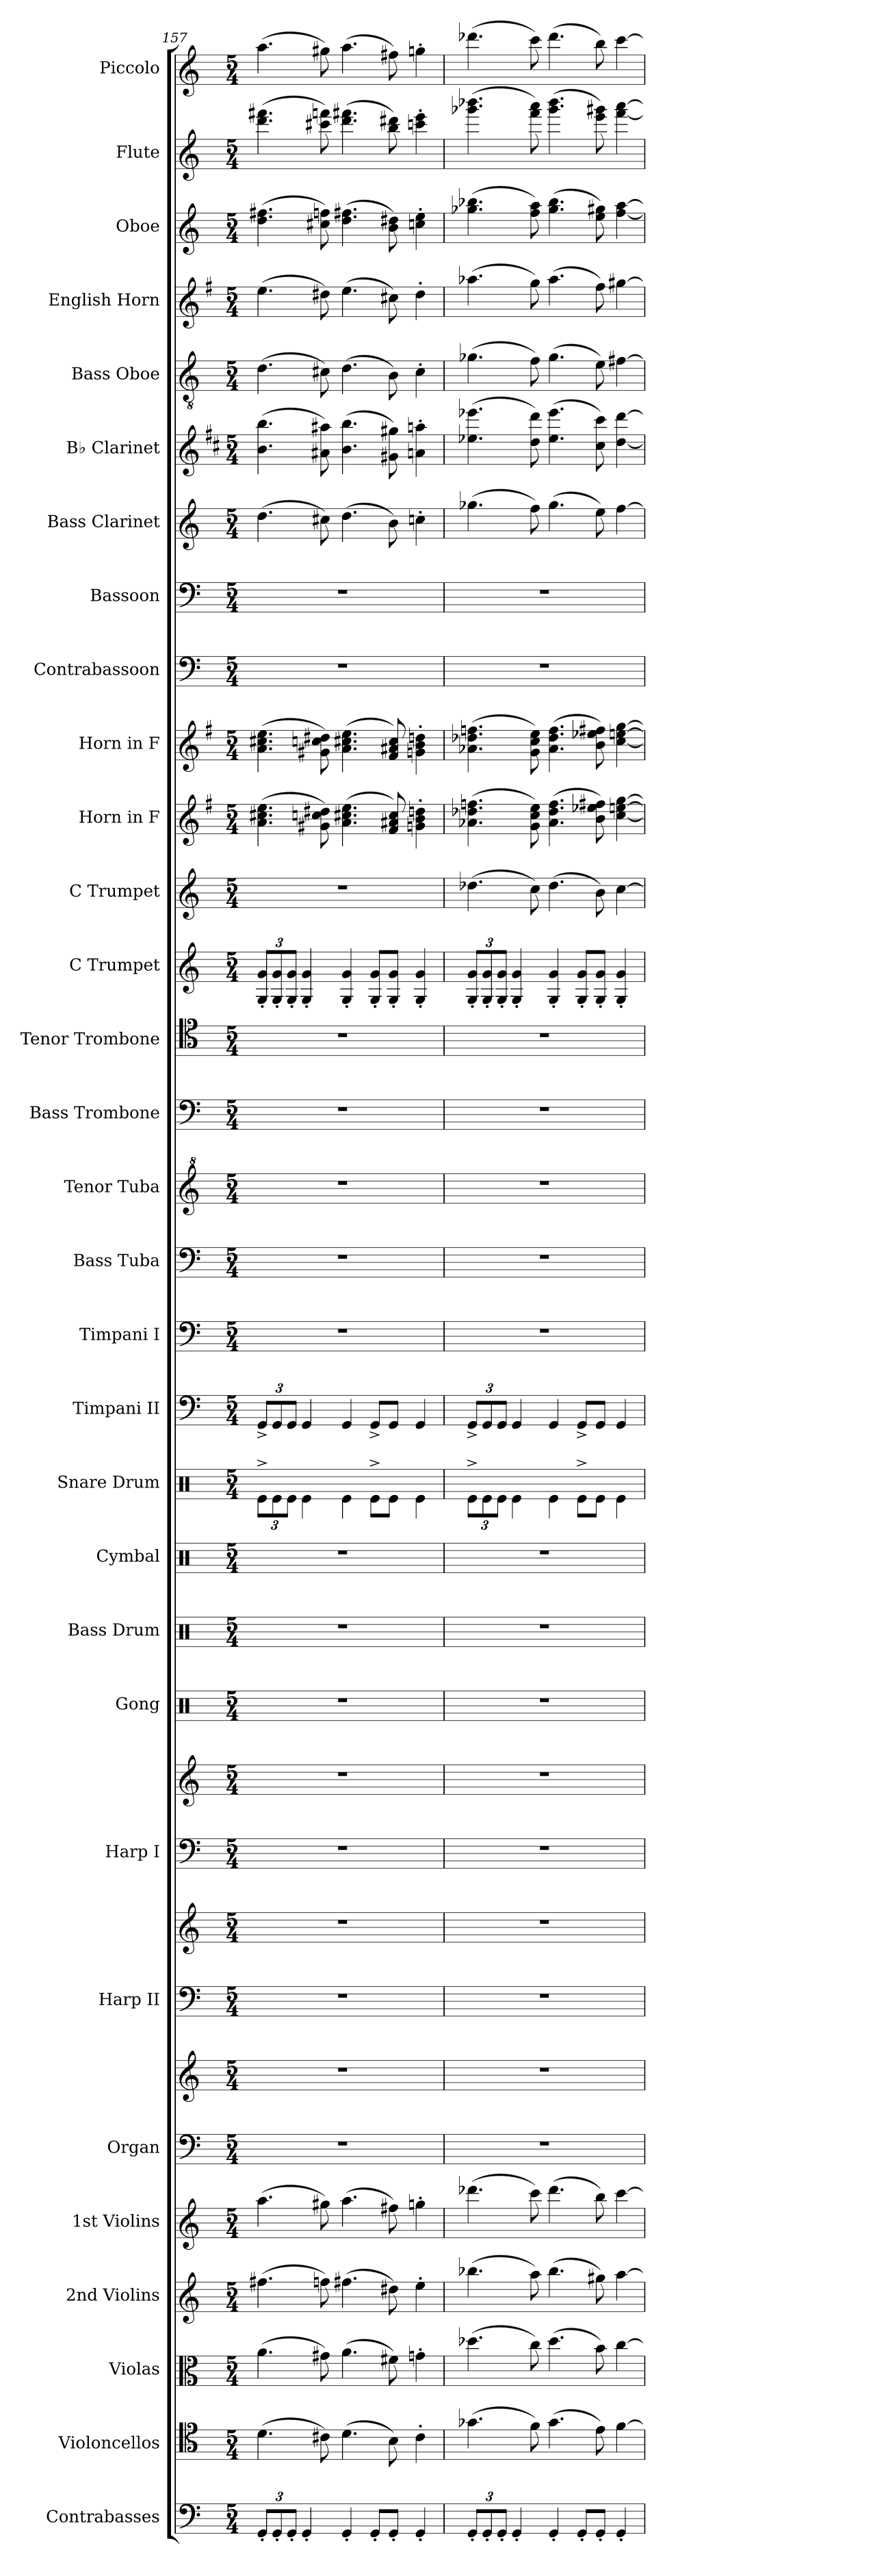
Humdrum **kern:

**kern	**kern	**kern	**kern	**kern	**kern	**kern	**kern	**kern	**kern	**kern	**kern	**kern	**kern	**kern	**kern	**kern	**kern	**kern	**kern	**kern	**kern	**kern	**kern	**kern	**kern	**kern	**kern	**kern	**kern	**kern	**kern	**kern	**kern
*part31	*part30	*part29	*part28	*part27	*part26	*part26	*part25	*part25	*part24	*part24	*part23	*part22	*part21	*part20	*part19	*part18	*part17	*part16	*part15	*part14	*part13	*part12	*part11	*part10	*part9	*part8	*part7	*part6	*part5	*part4	*part3	*part2	*part1
*staff34	*staff33	*staff32	*staff31	*staff30	*staff29	*staff28	*staff27	*staff26	*staff25	*staff24	*staff23	*staff22	*staff21	*staff20	*staff19	*staff18	*staff17	*staff16	*staff15	*staff14	*staff13	*staff12	*staff11	*staff10	*staff9	*staff8	*staff7	*staff6	*staff5	*staff4	*staff3	*staff2	*staff1
*I"Contrabasses	*I"Violoncellos	*I"Violas	*I"2nd Violins	*I"1st Violins	*I"Organ	*	*I"Harp II	*	*I"Harp I	*	*I"Gong	*I"Bass Drum	*I"Cymbal	*I"Snare Drum	*I"Timpani II	*I"Timpani I	*I"Bass Tuba	*I"Tenor Tuba	*I"Bass Trombone	*I"Tenor Trombone	*I"C Trumpet	*I"C Trumpet	*I"Horn in F	*I"Horn in F	*I"Contrabassoon	*I"Bassoon	*I"Bass Clarinet	*I"B♭ Clarinet	*I"Bass Oboe	*I"English Horn	*I"Oboe	*I"Flute	*I"Piccolo
*I'Cbs.	*I'Vcs.	*I'Vlas.	*I'Vlns.	*I'Vlns.	*I'Org.	*	*I'Hrp.	*	*I'Hrp.	*	*	*I'B. Dr.	*I'Cym.	*I'Sn. Dr.	*I'Timp.	*I'Timp.	*I'Tba.	*	*I'B. Tbn.	*I'T. Tbn.	*I'C Tpt.	*I'C Tpt.	*	*	*I'Cbsn.	*I'Bsn.	*I'B. Cl.	*I'B♭ Cl.	*	*I'E. Hn.	*I'Ob.	*I'Fl.	*I'Picc.
*clefF4	*clefC4	*clefC3	*clefG2	*clefG2	*clefF4	*clefG2	*clefF4	*clefG2	*clefF4	*clefG2	*clefX	*clefX	*clefX	*clefX	*clefF4	*clefF4	*clefF4	*clefG^2	*clefF4	*clefC4	*clefG2	*clefG2	*clefG2	*clefG2	*clefF4	*clefF4	*clefG2	*clefG2	*clefGv2	*clefG2	*clefG2	*clefG2	*clefG2
*ITrd7c12	*	*	*	*	*	*	*	*	*	*	*	*	*	*	*	*	*	*ITrd15c26	*	*	*	*	*ITrd4c7	*ITrd4c7	*ITrd7c12	*	*ITrd8c14	*ITrd1c2	*	*ITrd4c7	*	*	*ITrd-7c-12
*k[]	*k[]	*k[]	*k[]	*k[]	*k[]	*k[]	*k[]	*k[]	*k[]	*k[]	*k[]	*k[]	*k[]	*k[]	*k[]	*k[]	*k[]	*k[]	*k[]	*k[]	*k[]	*k[]	*k[]	*k[]	*k[]	*k[]	*k[]	*k[]	*k[]	*k[]	*k[]	*k[]	*k[]
*M5/4	*M5/4	*M5/4	*M5/4	*M5/4	*M5/4	*M5/4	*M5/4	*M5/4	*M5/4	*M5/4	*M5/4	*M5/4	*M5/4	*M5/4	*M5/4	*M5/4	*M5/4	*M5/4	*M5/4	*M5/4	*M5/4	*M5/4	*M5/4	*M5/4	*M5/4	*M5/4	*M5/4	*M5/4	*M5/4	*M5/4	*M5/4	*M5/4	*M5/4
*Xbrackettup	*	*	*	*	*	*	*	*	*	*	*	*	*	*Xbrackettup	*Xbrackettup	*	*	*	*	*	*Xbrackettup	*	*	*	*	*	*	*	*	*	*	*	*
=157	=157	=157	=157	=157	=157	=157	=157	=157	=157	=157	=157	=157	=157	=157	=157	=157	=157	=157	=157	=157	=157	=157	=157	=157	=157	=157	=157	=157	=157	=157	=157	=157	=157
12GGG'/L	(4.d\	(4.a\	(4.ff#X\	(4.aa\	4%5r	4%5r	4%5r	4%5r	4%5r	4%5r	4%5r	4%5r	4%5r	12Re^\L	12GG^/L	4%5r	4%5r	4%5r	4%5r	4%5r	12G/' 12g/'L	4%5r	(4.d\ 4.f#X\ 4.a\	(4.d\ 4.f#X\ 4.a\	4%5r	4%5r	(4.d\	(4.a\ 4.aa\	(4.d\	(4.a\	(4.dd\ 4.ff#X\	(4.ddd\ 4.fff#X\	(4.aaa\
12GGG'/	.	.	.	.	.	.	.	.	.	.	.	.	.	12Re\	12GG/	.	.	.	.	.	12G/' 12g/'	.	.	.	.	.	.	.	.	.	.	.	.
12GGG'/J	.	.	.	.	.	.	.	.	.	.	.	.	.	12Re\J	12GG/J	.	.	.	.	.	12G/' 12g/'J	.	.	.	.	.	.	.	.	.	.	.	.
4GGG'/	.	.	.	.	.	.	.	.	.	.	.	.	.	4Re\	4GG/	.	.	.	.	.	4G/' 4g/'	.	.	.	.	.	.	.	.	.	.	.	.
.	8c#X\)	8g#X\)	8ffn\)	8gg#X\)	.	.	.	.	.	.	.	.	.	.	.	.	.	.	.	.	.	.	8c#X\ 8fn\ 8g#X\)	8c#X\ 8fn\ 8g#X\)	.	.	8c#X\)	8g#X\ 8gg#X\)	8c#X\)	8g#X\)	8cc#X\ 8ffn\)	8ccc#X\ 8fffn\)	8ggg#X\)
4GGG'/	(4.d\	(4.a\	(4.ff#X\	(4.aa\	.	.	.	.	.	.	.	.	.	4Re\	4GG/	.	.	.	.	.	4G/' 4g/'	.	(4.d\ 4.f#X\ 4.a\	(4.d\ 4.f#X\ 4.a\	.	.	(4.d\	(4.a\ 4.aa\	(4.d\	(4.a\	(4.dd\ 4.ff#X\	(4.ddd\ 4.fff#X\	(4.aaa\
8GGG'/L	.	.	.	.	.	.	.	.	.	.	.	.	.	8Re^\L	8GG^/L	.	.	.	.	.	8G/' 8g/'L	.	.	.	.	.	.	.	.	.	.	.	.
8GGG'/J	8B\)	8f#X\)	8dd#X\)	8ff#X\)	.	.	.	.	.	.	.	.	.	8Re\J	8GG/J	.	.	.	.	.	8G/' 8g/'J	.	8B/ 8d#X/ 8f#/)	8B/ 8d#X/ 8f#/)	.	.	8B\)	8f#X\ 8ff#X\)	8B\)	8f#X\)	8b\ 8dd#X\)	8bb\ 8ddd#X\)	8fff#X\)
4GGG'/	4c#'\	4gn'\	4ee'\	4ggn'\	.	.	.	.	.	.	.	.	.	4Re\	4GG/	.	.	.	.	.	4G/' 4g/'	.	4cn\' 4e\' 4gn\'	4cn\' 4e\' 4gn\'	.	.	4cn'\	4gn\' 4ggn\'	4c#'\	4g#'\	4ccn\' 4ee\'	4cccn\' 4eee\'	4gggn'\
!!LO:PB:g=z
=158	=158	=158	=158	=158	=158	=158	=158	=158	=158	=158	=158	=158	=158	=158	=158	=158	=158	=158	=158	=158	=158	=158	=158	=158	=158	=158	=158	=158	=158	=158	=158	=158	=158
12GGG'/L	(4.g-X\	(4.dd-X\	(4.bb-X\	(4.ddd-X\	4%5r	4%5r	4%5r	4%5r	4%5r	4%5r	4%5r	4%5r	4%5r	12Re^\L	12GG^/L	4%5r	4%5r	4%5r	4%5r	4%5r	12G/' 12g/'L	(4.dd-X\	(4.d-X\ 4.g-X\ 4.b-X\	(4.d-X\ 4.g-X\ 4.b-X\	4%5r	4%5r	(4.g-X\	(4.dd-X\ 4.ddd-X\	(4.g-X\	(4.dd-X\	(4.gg-X\ 4.bb-X\	(4.ggg-X\ 4.bbb-X\	(4.dddd-X\
12GGG'/	.	.	.	.	.	.	.	.	.	.	.	.	.	12Re\	12GG/	.	.	.	.	.	12G/' 12g/'	.	.	.	.	.	.	.	.	.	.	.	.
12GGG'/J	.	.	.	.	.	.	.	.	.	.	.	.	.	12Re\J	12GG/J	.	.	.	.	.	12G/' 12g/'J	.	.	.	.	.	.	.	.	.	.	.	.
4GGG'/	.	.	.	.	.	.	.	.	.	.	.	.	.	4Re\	4GG/	.	.	.	.	.	4G/' 4g/'	.	.	.	.	.	.	.	.	.	.	.	.
.	8f\)	8cc\)	8aa\)	8ccc\)	.	.	.	.	.	.	.	.	.	.	.	.	.	.	.	.	.	8cc\)	8c\ 8f\ 8a\)	8c\ 8f\ 8a\)	.	.	8f\)	8cc\ 8ccc\)	8f\)	8cc\)	8ff\ 8aa\)	8fff\ 8aaa\)	8cccc\)
4GGG'/	(4.g-\	(4.dd-\	(4.bb-\	(4.ddd-\	.	.	.	.	.	.	.	.	.	4Re\	4GG/	.	.	.	.	.	4G/' 4g/'	(4.dd-\	(4.d-\ 4.g-\ 4.b-\	(4.d-\ 4.g-\ 4.b-\	.	.	(4.g-\	(4.dd-\ 4.ddd-\	(4.g-\	(4.dd-\	(4.gg-\ 4.bb-\	(4.ggg-\ 4.bbb-\	(4.dddd-\
8GGG'/L	.	.	.	.	.	.	.	.	.	.	.	.	.	8Re^\L	8GG^/L	.	.	.	.	.	8G/' 8g/'L	.	.	.	.	.	.	.	.	.	.	.	.
8GGG'/J	8e\)	8b\)	8gg#X\)	8bb\)	.	.	.	.	.	.	.	.	.	8Re\J	8GG/J	.	.	.	.	.	8G/' 8g/'J	8b\)	8e\ 8a-X\ 8bn\)	8e\ 8a-X\ 8bn\)	.	.	8e\)	8b\ 8bb\)	8e\)	8b\)	8ee\ 8gg#X\)	8eee\ 8ggg#X\)	8bbb\)
4GGG'/	[4f\	[4cc\	[4aa\	[4ccc\	.	.	.	.	.	.	.	.	.	4Re\	4GG/	.	.	.	.	.	4G/' 4g/'	[4cc\	[4f\ [4an\ [4cc\	[4f\ [4an\ [4cc\	.	.	[4f\	[4cc\ [4ccc\	[4f#X\	[4cc#X\	[4ff\ [4aa\	[4fff\ [4aaa\	[4cccc\
=	=	=	=	=	=	=	=	=	=	=	=	=	=	=	=	=	=	=	=	=	=	=	=	=	=	=	=	=	=	=	=	=	=
*-	*-	*-	*-	*-	*-	*-	*-	*-	*-	*-	*-	*-	*-	*-	*-	*-	*-	*-	*-	*-	*-	*-	*-	*-	*-	*-	*-	*-	*-	*-	*-	*-	*-
